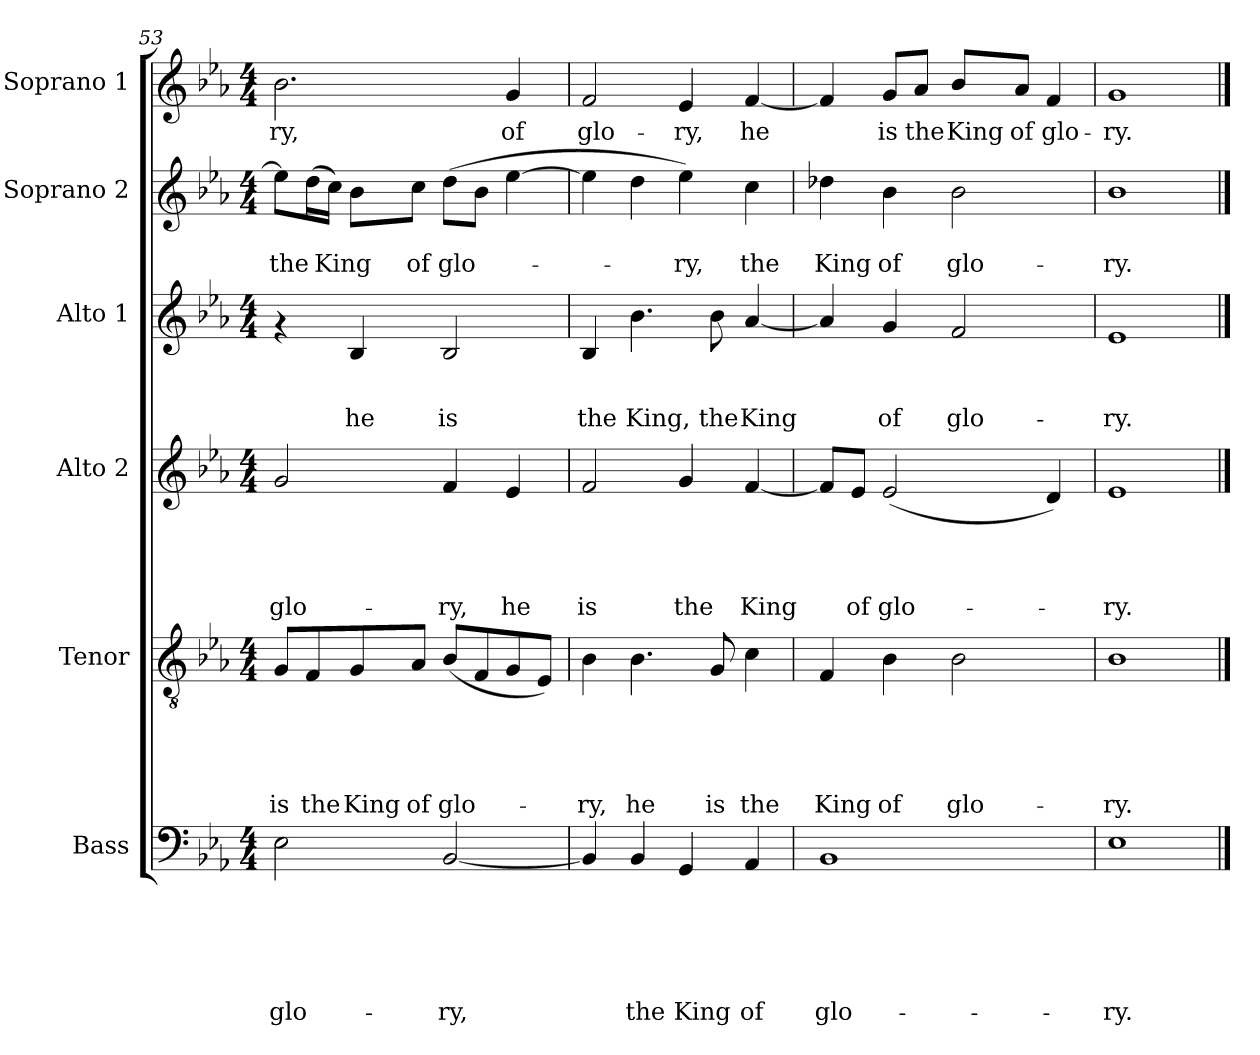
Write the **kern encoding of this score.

**kern	**text	**text	**text	**text	**text	**text	**kern	**text	**text	**text	**text	**text	**kern	**text	**text	**text	**text	**kern	**text	**text	**text	**kern	**text	**text	**kern	**text
*part6	*part6	*part6	*part6	*part6	*part6	*part6	*part5	*part5	*part5	*part5	*part5	*part5	*part4	*part4	*part4	*part4	*part4	*part3	*part3	*part3	*part3	*part2	*part2	*part2	*part1	*part1
*staff6	*staff6	*staff6	*staff6	*staff6	*staff6	*staff6	*staff5	*staff5	*staff5	*staff5	*staff5	*staff5	*staff4	*staff4	*staff4	*staff4	*staff4	*staff3	*staff3	*staff3	*staff3	*staff2	*staff2	*staff2	*staff1	*staff1
*I"Bass	*	*	*	*	*	*	*I"Tenor	*	*	*	*	*	*I"Alto 2	*	*	*	*	*I"Alto 1	*	*	*	*I"Soprano 2	*	*	*I"Soprano 1	*
*clefF4	*	*	*	*	*	*	*clefGv2	*	*	*	*	*	*clefG2	*	*	*	*	*clefG2	*	*	*	*clefG2	*	*	*clefG2	*
*k[b-e-a-]	*	*	*	*	*	*	*k[b-e-a-]	*	*	*	*	*	*k[b-e-a-]	*	*	*	*	*k[b-e-a-]	*	*	*	*k[b-e-a-]	*	*	*k[b-e-a-]	*
*E-:	*	*	*	*	*	*	*E-:	*	*	*	*	*	*E-:	*	*	*	*	*E-:	*	*	*	*E-:	*	*	*E-:	*
*M4/4	*	*	*	*	*	*	*M4/4	*	*	*	*	*	*M4/4	*	*	*	*	*M4/4	*	*	*	*M4/4	*	*	*M4/4	*
=53	=53	=53	=53	=53	=53	=53	=53	=53	=53	=53	=53	=53	=53	=53	=53	=53	=53	=53	=53	=53	=53	=53	=53	=53	=53	=53
!	!	!	!	!	!	!LO:LY:b	!	!	!	!	!	!LO:LY:b	!	!	!	!	!LO:LY:b	!	!	!	!	!	!	!LO:LY:b	!	!LO:LY:b
2E-\	.	.	.	.	.	glo-	8G/L	.	.	.	.	is	2g/	.	.	.	glo-	4rf	.	.	.	8ee-\L]	.	the	2.b-\	-ry,
!	!	!	!	!	!	!	!	!	!	!	!	!LO:LY:b	!	!	!	!	!	!	!	!	!	!	!	!	!	!
.	.	.	.	.	.	.	8F/	.	.	.	.	the	.	.	.	.	.	.	.	.	.	(>16dd\L	.	.	.	.
!	!	!	!	!	!	!	!	!	!	!	!	!	!	!	!	!	!	!	!	!	!	!	!	!LO:LY:b	!	!
.	.	.	.	.	.	.	.	.	.	.	.	.	.	.	.	.	.	.	.	.	.	16cc\JJ)	.	King	.	.
!	!	!	!	!	!	!	!	!	!	!	!	!LO:LY:b	!	!	!	!	!	!	!	!	!LO:LY:b	!	!	!	!	!
.	.	.	.	.	.	.	8G/	.	.	.	.	King	.	.	.	.	.	4B-/	.	.	he	8b-\L	.	.	.	.
!	!	!	!	!	!	!	!	!	!	!	!	!LO:LY:b	!	!	!	!	!	!	!	!	!	!	!	!LO:LY:b	!	!
.	.	.	.	.	.	.	8A-/J	.	.	.	.	of	.	.	.	.	.	.	.	.	.	8cc\J	.	of	.	.
!	!	!	!	!	!	!LO:LY:b	!	!	!	!	!	!LO:LY:b	!	!	!	!	!LO:LY:b	!	!	!	!LO:LY:b	!	!	!LO:LY:b	!	!
[<2BB-/	.	.	.	.	.	-ry,	(<8B-/L	.	.	.	.	glo-	4f/	.	.	.	-ry,	2B-/	.	.	is	(>8dd\L	.	glo-	.	.
.	.	.	.	.	.	.	8F/	.	.	.	.	.	.	.	.	.	.	.	.	.	.	8b-\J	.	.	.	.
!	!	!	!	!	!	!	!	!	!	!	!	!	!	!	!	!	!LO:LY:b	!	!	!	!	!	!	!	!	!LO:LY:b
.	.	.	.	.	.	.	8G/	.	.	.	.	.	4e-/	.	.	.	he	.	.	.	.	[>4ee-\	.	.	4g/	of
.	.	.	.	.	.	.	8E-/J)	.	.	.	.	.	.	.	.	.	.	.	.	.	.	.	.	.	.	.
=54	=54	=54	=54	=54	=54	=54	=54	=54	=54	=54	=54	=54	=54	=54	=54	=54	=54	=54	=54	=54	=54	=54	=54	=54	=54	=54
!	!	!	!	!	!	!	!	!	!	!	!	!LO:LY:b	!	!	!	!	!LO:LY:b	!	!	!	!LO:LY:b	!	!	!	!	!LO:LY:b
4BB-/]	.	.	.	.	.	.	4B-\	.	.	.	.	-ry,	2f/	.	.	.	is	4B-/	.	.	the	4ee-\]	.	.	2f/	glo-
!	!	!	!	!	!	!LO:LY:b	!	!	!	!	!	!LO:LY:b	!	!	!	!	!	!	!	!	!LO:LY:b	!	!	!	!	!
4BB-/	.	.	.	.	.	the	4.B-\	.	.	.	.	he	.	.	.	.	.	4.b-\	.	.	King,	4dd\	.	.	.	.
!	!	!	!	!	!	!LO:LY:b	!	!	!	!	!	!	!	!	!	!	!LO:LY:b	!	!	!	!	!	!	!LO:LY:b	!	!LO:LY:b
4GG/	.	.	.	.	.	King	.	.	.	.	.	.	4g/	.	.	.	the	.	.	.	.	4ee-\)	.	-ry,	4e-/	-ry,
!	!	!	!	!	!	!	!	!	!	!	!	!LO:LY:b	!	!	!	!	!	!	!	!	!LO:LY:b	!	!	!	!	!
.	.	.	.	.	.	.	8G/	.	.	.	.	is	.	.	.	.	.	8b-\	.	.	the	.	.	.	.	.
!	!	!	!	!	!	!LO:LY:b	!	!	!	!	!	!LO:LY:b	!	!	!	!	!LO:LY:b	!	!	!	!LO:LY:b	!	!	!LO:LY:b	!	!LO:LY:b
4AA-/	.	.	.	.	.	of	4c\	.	.	.	.	the	[<4f/	.	.	.	King	[<4a-/	.	.	King	4cc\	.	the	[<4f/	he
=55	=55	=55	=55	=55	=55	=55	=55	=55	=55	=55	=55	=55	=55	=55	=55	=55	=55	=55	=55	=55	=55	=55	=55	=55	=55	=55
!	!	!	!	!	!	!LO:LY:b	!	!	!	!	!	!LO:LY:b	!	!	!	!	!	!	!	!	!	!	!	!LO:LY:b	!	!
1BB-	.	.	.	.	.	glo-	4F/	.	.	.	.	King	8f/L]	.	.	.	.	4a-/]	.	.	.	4dd-X\	.	King	4f/]	.
!	!	!	!	!	!	!	!	!	!	!	!	!	!	!	!	!	!LO:LY:b	!	!	!	!	!	!	!	!	!
.	.	.	.	.	.	.	.	.	.	.	.	.	8e-/J	.	.	.	of	.	.	.	.	.	.	.	.	.
!	!	!	!	!	!	!	!	!	!	!	!	!LO:LY:b	!	!	!	!	!LO:LY:b	!	!	!	!LO:LY:b	!	!	!LO:LY:b	!	!LO:LY:b
.	.	.	.	.	.	.	4B-\	.	.	.	.	of	(<2e-/	.	.	.	glo-	4g/	.	.	of	4b-\	.	of	8g/L	is
!	!	!	!	!	!	!	!	!	!	!	!	!	!	!	!	!	!	!	!	!	!	!	!	!	!	!LO:LY:b
.	.	.	.	.	.	.	.	.	.	.	.	.	.	.	.	.	.	.	.	.	.	.	.	.	8a-/J	the
!	!	!	!	!	!	!	!	!	!	!	!	!LO:LY:b	!	!	!	!	!	!	!	!	!LO:LY:b	!	!	!LO:LY:b	!	!LO:LY:b
.	.	.	.	.	.	.	2B-\	.	.	.	.	glo-	.	.	.	.	.	2f/	.	.	glo-	2b-\	.	glo-	8b-/L	King
!	!	!	!	!	!	!	!	!	!	!	!	!	!	!	!	!	!	!	!	!	!	!	!	!	!	!LO:LY:b
.	.	.	.	.	.	.	.	.	.	.	.	.	.	.	.	.	.	.	.	.	.	.	.	.	8a-/J	of
!	!	!	!	!	!	!	!	!	!	!	!	!	!	!	!	!	!	!	!	!	!	!	!	!	!	!LO:LY:b
.	.	.	.	.	.	.	.	.	.	.	.	.	4d/)	.	.	.	.	.	.	.	.	.	.	.	4f/	glo-
=56	=56	=56	=56	=56	=56	=56	=56	=56	=56	=56	=56	=56	=56	=56	=56	=56	=56	=56	=56	=56	=56	=56	=56	=56	=56	=56
!	!	!	!	!	!	!LO:LY:b	!	!	!	!	!	!LO:LY:b	!	!	!	!	!LO:LY:b	!	!	!	!LO:LY:b	!	!	!LO:LY:b	!	!LO:LY:b
1E-	.	.	.	.	.	-ry.	1B-	.	.	.	.	-ry.	1e-	.	.	.	-ry.	1e-	.	.	-ry.	1b-	.	-ry.	1g	-ry.
==	==	==	==	==	==	==	==	==	==	==	==	==	==	==	==	==	==	==	==	==	==	==	==	==	==	==
*-	*-	*-	*-	*-	*-	*-	*-	*-	*-	*-	*-	*-	*-	*-	*-	*-	*-	*-	*-	*-	*-	*-	*-	*-	*-	*-
